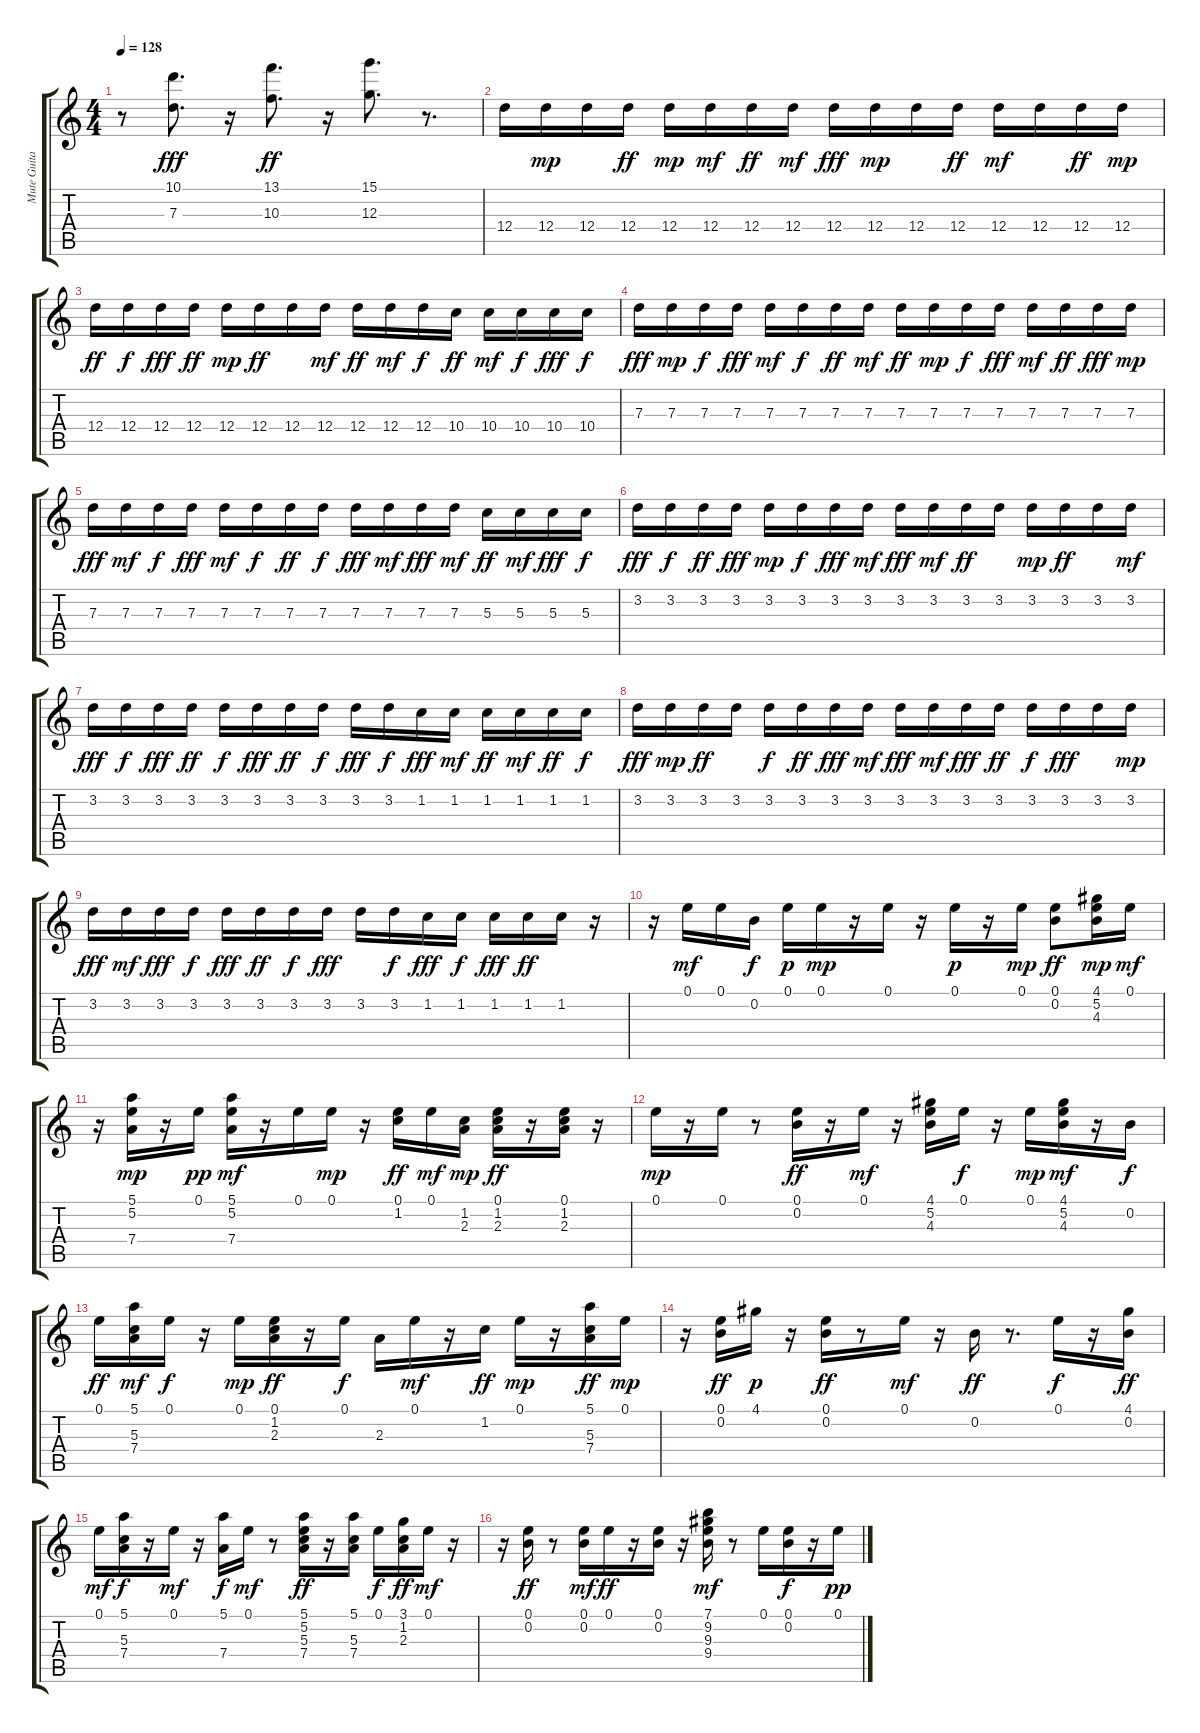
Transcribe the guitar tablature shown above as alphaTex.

\track ("Mute Guitar | Jamiroquai" "Mute Guita") {instrument electricguitarmuted}
\staff {score tabs}
\tuning (E4 B3 G3 D3 A2 E2) {hide}
\ts (4 4)
\tempo 128
\clef g2
\ks c
r.8{dy f} (10.1 7.3).8{d dy fff} r.16 (13.1 10.3).8{d dy ff} r.16 (15.1 12.3).8{d} r.8{d} |
12.4.16 12.4.16{dy mp} 12.4.16 12.4.16{dy ff} 12.4.16{dy mp} 12.4.16{dy mf} 12.4.16{dy ff} 12.4.16{dy mf} 12.4.16{dy fff} 12.4.16{dy mp} 12.4.16 12.4.16{dy ff} 12.4.16{dy mf} 12.4.16 12.4.16{dy ff} 12.4.16{dy mp} |
12.4.16{dy ff} 12.4.16{dy f} 12.4.16{dy fff} 12.4.16{dy ff} 12.4.16{dy mp} 12.4.16{dy ff} 12.4.16 12.4.16{dy mf} 12.4.16{dy ff} 12.4.16{dy mf} 12.4.16{dy f} 10.4.16{dy ff} 10.4.16{dy mf} 10.4.16{dy f} 10.4.16{dy fff} 10.4.16{dy f} |
7.3.16{dy fff} 7.3.16{dy mp} 7.3.16{dy f} 7.3.16{dy fff} 7.3.16{dy mf} 7.3.16{dy f} 7.3.16{dy ff} 7.3.16{dy mf} 7.3.16{dy ff} 7.3.16{dy mp} 7.3.16{dy f} 7.3.16{dy fff} 7.3.16{dy mf} 7.3.16{dy ff} 7.3.16{dy fff} 7.3.16{dy mp} |
7.3.16{dy fff} 7.3.16{dy mf} 7.3.16{dy f} 7.3.16{dy fff} 7.3.16{dy mf} 7.3.16{dy f} 7.3.16{dy ff} 7.3.16{dy f} 7.3.16{dy fff} 7.3.16{dy mf} 7.3.16{dy fff} 7.3.16{dy mf} 5.3.16{dy ff} 5.3.16{dy mf} 5.3.16{dy fff} 5.3.16{dy f} |
3.2.16{dy fff} 3.2.16{dy f} 3.2.16{dy ff} 3.2.16{dy fff} 3.2.16{dy mp} 3.2.16{dy f} 3.2.16{dy fff} 3.2.16{dy mf} 3.2.16{dy fff} 3.2.16{dy mf} 3.2.16{dy ff} 3.2.16 3.2.16{dy mp} 3.2.16{dy ff} 3.2.16 3.2.16{dy mf} |
3.2.16{dy fff} 3.2.16{dy f} 3.2.16{dy fff} 3.2.16{dy ff} 3.2.16{dy f} 3.2.16{dy fff} 3.2.16{dy ff} 3.2.16{dy f} 3.2.16{dy fff} 3.2.16{dy f} 1.2.16{dy fff} 1.2.16{dy mf} 1.2.16{dy ff} 1.2.16{dy mf} 1.2.16{dy ff} 1.2.16{dy f} |
3.2.16{dy fff} 3.2.16{dy mp} 3.2.16{dy ff} 3.2.16 3.2.16{dy f} 3.2.16{dy ff} 3.2.16{dy fff} 3.2.16{dy mf} 3.2.16{dy fff} 3.2.16{dy mf} 3.2.16{dy fff} 3.2.16{dy ff} 3.2.16{dy f} 3.2.16{dy fff} 3.2.16 3.2.16{dy mp} |
3.2.16{dy fff} 3.2.16{dy mf} 3.2.16{dy fff} 3.2.16{dy f} 3.2.16{dy fff} 3.2.16{dy ff} 3.2.16{dy f} 3.2.16{dy fff} 3.2.16 3.2.16{dy f} 1.2.16{dy fff} 1.2.16{dy f} 1.2.16{dy fff} 1.2.16{dy ff} 1.2.16 r.16 |
r.16 0.1.16{dy mf} 0.1.16 0.2.16{dy f} 0.1.16{dy p} 0.1.16{dy mp} r.16 0.1.16 r.16 0.1.16{dy p} r.16 0.1.16{dy mp} (0.1 0.2).8{dy ff} (4.1 5.2 4.3).16{dy mp} 0.1.16{dy mf} |
r.16 (5.1 5.2 7.4).16{dy mp} r.16 0.1.16{dy pp} (5.1 5.2 7.4).16{dy mf} r.16 0.1.16 0.1.16{dy mp} r.16 (0.1 1.2).16{dy ff} 0.1.16{dy mf} (1.2 2.3).16{dy mp} (0.1 1.2 2.3).16{dy ff} r.16 (0.1 1.2 2.3).16 r.16 |
0.1.16{dy mp} r.16 0.1.16 r.8 (0.1 0.2).16{dy ff} r.16 0.1.16{dy mf} r.16 (4.1 5.2 4.3).16 0.1.16{dy f} r.16 0.1.16{dy mp} (4.1 5.2 4.3).16{dy mf} r.16 0.2.16{dy f} |
0.1.16{dy ff} (5.1 5.3 7.4).16{dy mf} 0.1.16{dy f} r.16 0.1.16{dy mp} (0.1 1.2 2.3).16{dy ff} r.16 0.1.16{dy f} 2.3.16 0.1.16{dy mf} r.16 1.2.16{dy ff} 0.1.16{dy mp} r.16 (5.1 5.3 7.4).16{dy ff} 0.1.16{dy mp} |
r.16 (0.1 0.2).16{dy ff} 4.1.16{dy p} r.16 (0.1 0.2).16{dy ff} r.8 0.1.16{dy mf} r.16 0.2.16{dy ff} r.8{d} 0.1.16{dy f} r.16 (4.1 0.2).16{dy ff} |
0.1.16{dy mf} (5.1 5.3 7.4).16{dy f} r.16 0.1.16{dy mf} r.16 (5.1 7.4).16{dy f} 0.1.16{dy mf} r.8 (5.1 5.2 5.3 7.4).16{dy ff} r.16 (5.1 5.3 7.4).16 0.1.16{dy f} (3.1 1.2 2.3).16{dy ff} 0.1.16{dy mf} r.16 |
r.16 (0.1 0.2).16{dy ff} r.8 (0.1 0.2).16{dy mf} 0.1.16{dy ff} r.16 (0.1 0.2).16 r.16 (7.1 9.2 9.3 9.4).16{dy mf} r.8 0.1.16 (0.1 0.2).16{dy f} r.16 0.1.16{dy pp}
